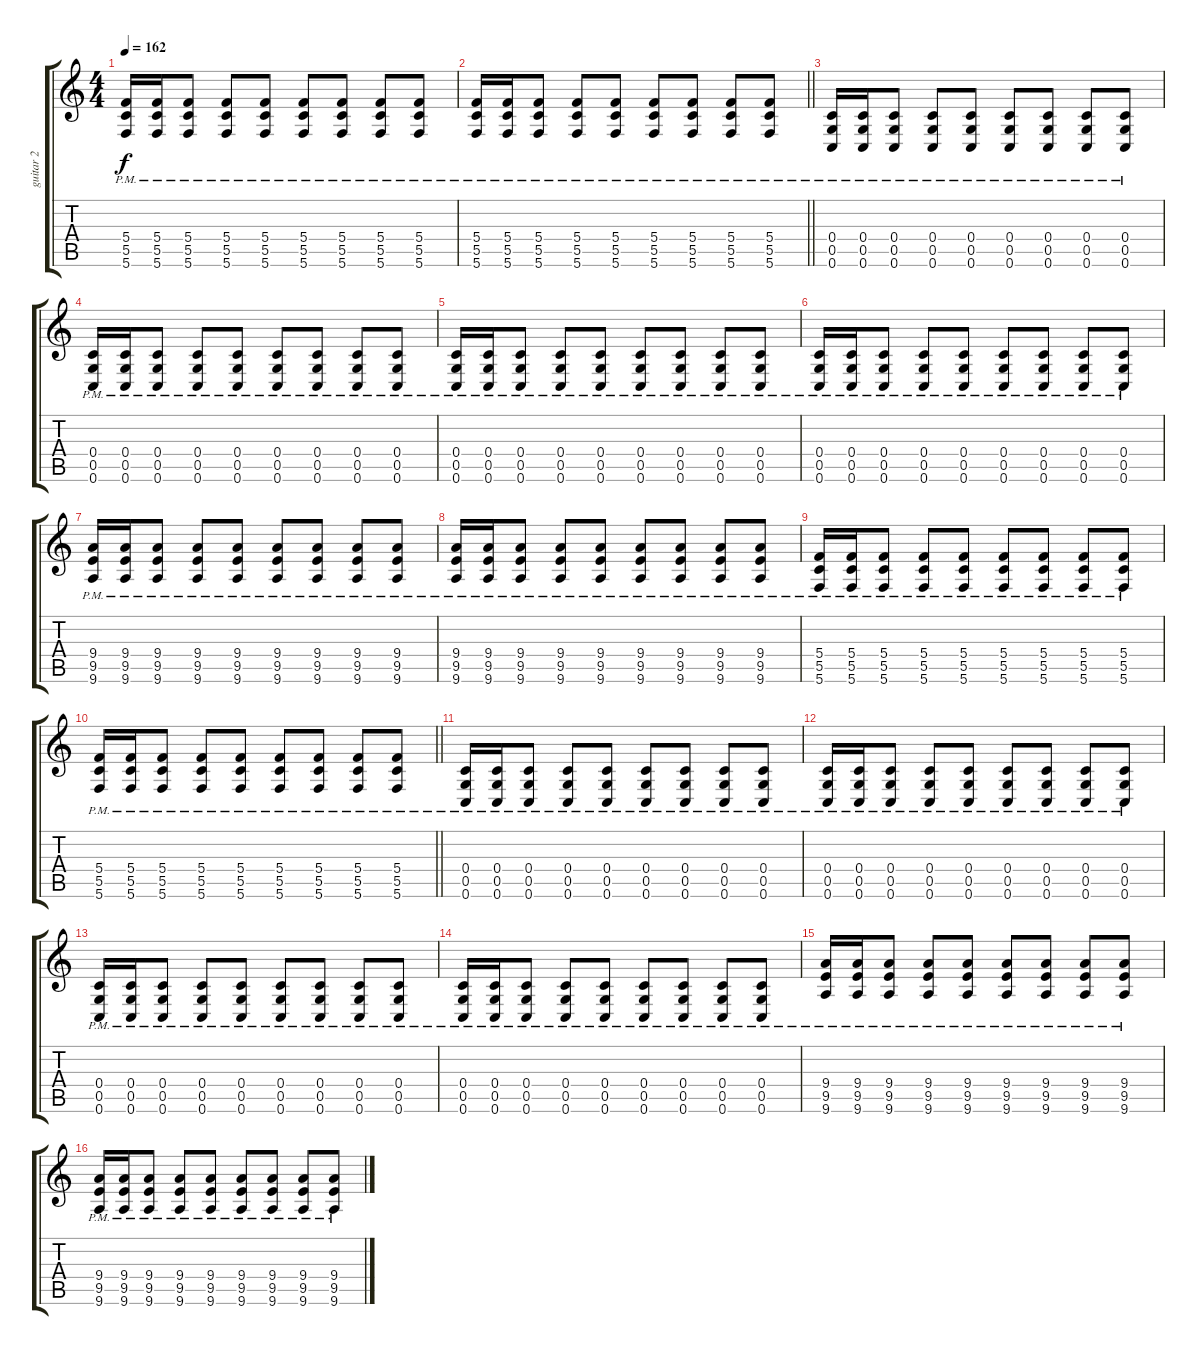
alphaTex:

\track ("guitar 2" "guitar 2") {instrument distortionguitar}
\staff {score tabs}
\tuning (D4 A3 F3 C3 G2 C2) {hide}
\ts (4 4)
\tempo 162
\clef g2
\ks c
(5.4{pm} 5.5{pm} 5.6{pm}).16{dy f} (5.4{pm} 5.5{pm} 5.6{pm}).16 (5.4{pm} 5.5{pm} 5.6{pm}).8 (5.4{pm} 5.5{pm} 5.6{pm}).8 (5.4{pm} 5.5{pm} 5.6{pm}).8 (5.4{pm} 5.5{pm} 5.6{pm}).8 (5.4{pm} 5.5{pm} 5.6{pm}).8 (5.4{pm} 5.5{pm} 5.6{pm}).8 (5.4{pm} 5.5{pm} 5.6{pm}).8 |
\barLineRight lightlight
(5.4{pm} 5.5{pm} 5.6{pm}).16 (5.4{pm} 5.5{pm} 5.6{pm}).16 (5.4{pm} 5.5{pm} 5.6{pm}).8 (5.4{pm} 5.5{pm} 5.6{pm}).8 (5.4 5.5{pm} 5.6{pm}).8 (5.4{pm} 5.5{pm} 5.6{pm}).8 (5.4{pm} 5.5{pm} 5.6{pm}).8 (5.4{pm} 5.5{pm} 5.6{pm}).8 (5.4{pm} 5.5{pm} 5.6{pm}).8 |
(0.4{pm} 0.5{pm} 0.6{pm}).16{instrument distortionguitar} (0.4{pm} 0.5{pm} 0.6{pm}).16 (0.4{pm} 0.5{pm} 0.6{pm}).8 (0.4{pm} 0.5{pm} 0.6{pm}).8 (0.4{pm} 0.5{pm} 0.6{pm}).8 (0.4{pm} 0.5{pm} 0.6{pm}).8 (0.4{pm} 0.5{pm} 0.6{pm}).8 (0.4{pm} 0.5{pm} 0.6{pm}).8 (0.4{pm} 0.5{pm} 0.6{pm}).8 |
(0.4{pm} 0.5{pm} 0.6{pm}).16 (0.4{pm} 0.5{pm} 0.6{pm}).16 (0.4{pm} 0.5{pm} 0.6{pm}).8 (0.4{pm} 0.5{pm} 0.6{pm}).8 (0.4{pm} 0.5{pm} 0.6{pm}).8 (0.4{pm} 0.5{pm} 0.6{pm}).8 (0.4{pm} 0.5{pm} 0.6{pm}).8 (0.4{pm} 0.5{pm} 0.6{pm}).8 (0.4{pm} 0.5{pm} 0.6{pm}).8 |
(0.4{pm} 0.5{pm} 0.6{pm}).16 (0.4{pm} 0.5{pm} 0.6{pm}).16 (0.4{pm} 0.5{pm} 0.6{pm}).8 (0.4{pm} 0.5{pm} 0.6{pm}).8 (0.4{pm} 0.5{pm} 0.6{pm}).8 (0.4{pm} 0.5{pm} 0.6{pm}).8 (0.4{pm} 0.5{pm} 0.6{pm}).8 (0.4{pm} 0.5{pm} 0.6{pm}).8 (0.4{pm} 0.5{pm} 0.6{pm}).8 |
(0.4{pm} 0.5{pm} 0.6{pm}).16 (0.4{pm} 0.5{pm} 0.6{pm}).16 (0.4{pm} 0.5{pm} 0.6{pm}).8 (0.4{pm} 0.5{pm} 0.6{pm}).8 (0.4{pm} 0.5{pm} 0.6{pm}).8 (0.4{pm} 0.5{pm} 0.6{pm}).8 (0.4{pm} 0.5{pm} 0.6{pm}).8 (0.4{pm} 0.5{pm} 0.6{pm}).8 (0.4{pm} 0.5{pm} 0.6{pm}).8 |
(9.4{pm} 9.5{pm} 9.6{pm}).16 (9.4{pm} 9.5{pm} 9.6{pm}).16 (9.4{pm} 9.5{pm} 9.6{pm}).8 (9.4{pm} 9.5{pm} 9.6{pm}).8 (9.4{pm} 9.5{pm} 9.6{pm}).8 (9.4{pm} 9.5{pm} 9.6{pm}).8 (9.4{pm} 9.5{pm} 9.6{pm}).8 (9.4{pm} 9.5{pm} 9.6{pm}).8 (9.4{pm} 9.5{pm} 9.6{pm}).8 |
(9.4{pm} 9.5{pm} 9.6{pm}).16 (9.4{pm} 9.5{pm} 9.6{pm}).16 (9.4{pm} 9.5{pm} 9.6{pm}).8 (9.4{pm} 9.5{pm} 9.6{pm}).8 (9.4{pm} 9.5{pm} 9.6{pm}).8 (9.4{pm} 9.5{pm} 9.6{pm}).8 (9.4{pm} 9.5{pm} 9.6{pm}).8 (9.4{pm} 9.5{pm} 9.6{pm}).8 (9.4{pm} 9.5{pm} 9.6{pm}).8 |
(5.4{pm} 5.5{pm} 5.6{pm}).16 (5.4{pm} 5.5{pm} 5.6{pm}).16 (5.4{pm} 5.5{pm} 5.6{pm}).8 (5.4{pm} 5.5{pm} 5.6{pm}).8 (5.4{pm} 5.5{pm} 5.6{pm}).8 (5.4{pm} 5.5{pm} 5.6{pm}).8 (5.4{pm} 5.5{pm} 5.6{pm}).8 (5.4{pm} 5.5{pm} 5.6{pm}).8 (5.4{pm} 5.5{pm} 5.6{pm}).8 |
\barLineRight lightlight
(5.4{pm} 5.5{pm} 5.6{pm}).16 (5.4{pm} 5.5{pm} 5.6{pm}).16 (5.4{pm} 5.5{pm} 5.6{pm}).8 (5.4{pm} 5.5{pm} 5.6{pm}).8 (5.4 5.5{pm} 5.6{pm}).8 (5.4{pm} 5.5{pm} 5.6{pm}).8 (5.4{pm} 5.5{pm} 5.6{pm}).8 (5.4{pm} 5.5{pm} 5.6{pm}).8 (5.4{pm} 5.5{pm} 5.6{pm}).8 |
(0.4{pm} 0.5{pm} 0.6{pm}).16{instrument distortionguitar} (0.4{pm} 0.5{pm} 0.6{pm}).16 (0.4{pm} 0.5{pm} 0.6{pm}).8 (0.4{pm} 0.5{pm} 0.6{pm}).8 (0.4{pm} 0.5{pm} 0.6{pm}).8 (0.4{pm} 0.5{pm} 0.6{pm}).8 (0.4{pm} 0.5{pm} 0.6{pm}).8 (0.4{pm} 0.5{pm} 0.6{pm}).8 (0.4{pm} 0.5{pm} 0.6{pm}).8 |
(0.4{pm} 0.5{pm} 0.6{pm}).16 (0.4{pm} 0.5{pm} 0.6{pm}).16 (0.4{pm} 0.5{pm} 0.6{pm}).8 (0.4{pm} 0.5{pm} 0.6{pm}).8 (0.4{pm} 0.5{pm} 0.6{pm}).8 (0.4{pm} 0.5{pm} 0.6{pm}).8 (0.4{pm} 0.5{pm} 0.6{pm}).8 (0.4{pm} 0.5{pm} 0.6{pm}).8 (0.4{pm} 0.5{pm} 0.6{pm}).8 |
(0.4{pm} 0.5{pm} 0.6{pm}).16 (0.4{pm} 0.5{pm} 0.6{pm}).16 (0.4{pm} 0.5{pm} 0.6{pm}).8 (0.4{pm} 0.5{pm} 0.6{pm}).8 (0.4{pm} 0.5{pm} 0.6{pm}).8 (0.4{pm} 0.5{pm} 0.6{pm}).8 (0.4{pm} 0.5{pm} 0.6{pm}).8 (0.4{pm} 0.5{pm} 0.6{pm}).8 (0.4{pm} 0.5{pm} 0.6{pm}).8 |
(0.4{pm} 0.5{pm} 0.6{pm}).16 (0.4{pm} 0.5{pm} 0.6{pm}).16 (0.4{pm} 0.5{pm} 0.6{pm}).8 (0.4{pm} 0.5{pm} 0.6{pm}).8 (0.4{pm} 0.5{pm} 0.6{pm}).8 (0.4{pm} 0.5{pm} 0.6{pm}).8 (0.4{pm} 0.5{pm} 0.6{pm}).8 (0.4{pm} 0.5{pm} 0.6{pm}).8 (0.4{pm} 0.5{pm} 0.6{pm}).8 |
(9.4{pm} 9.5{pm} 9.6{pm}).16 (9.4{pm} 9.5{pm} 9.6{pm}).16 (9.4{pm} 9.5{pm} 9.6{pm}).8 (9.4{pm} 9.5{pm} 9.6{pm}).8 (9.4{pm} 9.5{pm} 9.6{pm}).8 (9.4{pm} 9.5{pm} 9.6{pm}).8 (9.4{pm} 9.5{pm} 9.6{pm}).8 (9.4{pm} 9.5{pm} 9.6{pm}).8 (9.4{pm} 9.5{pm} 9.6{pm}).8 |
(9.4{pm} 9.5{pm} 9.6{pm}).16 (9.4{pm} 9.5{pm} 9.6{pm}).16 (9.4{pm} 9.5{pm} 9.6{pm}).8 (9.4{pm} 9.5{pm} 9.6{pm}).8 (9.4{pm} 9.5{pm} 9.6{pm}).8 (9.4{pm} 9.5{pm} 9.6{pm}).8 (9.4{pm} 9.5{pm} 9.6{pm}).8 (9.4{pm} 9.5{pm} 9.6{pm}).8 (9.4{pm} 9.5{pm} 9.6{pm}).8
